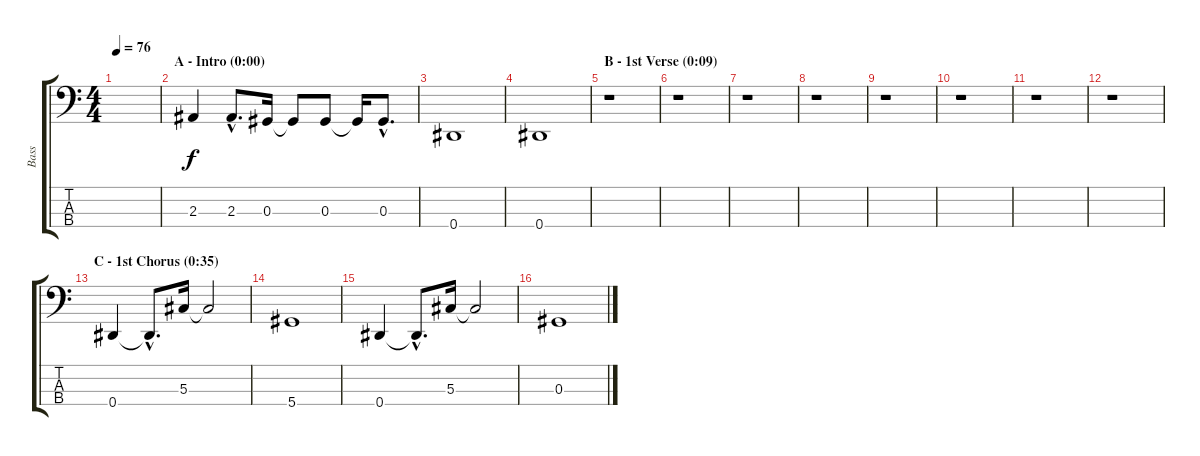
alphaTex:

\track ("Bass" "Bass") {instrument electricbasspick}
\staff {score tabs}
\tuning (Gb2 Db2 Ab1 Eb1) {hide}
\ts (4 4)
\tempo 76
\clef f4
\ks c
|
\section ("" "A - Intro (0:00)")
2.3.4 2.3{hac}.8{d} 0.3.16 0.3{t}.8 0.3.8 0.3{t}.16 0.3{hac}.8{d} |
0.4.1 |
0.4.1 |
\section ("" "B - 1st Verse (0:09)")
r.1 |
r.1 |
r.1 |
r.1 |
r.1 |
r.1 |
r.1 |
r.1 |
\section ("" "C - 1st Chorus (0:35)")
0.4.4 0.4{hac t}.8{d} 5.3.16 5.3{t}.2 |
5.4.1 |
0.4.4 0.4{hac t}.8{d} 5.3.16 5.3{t}.2 |
0.3.1
